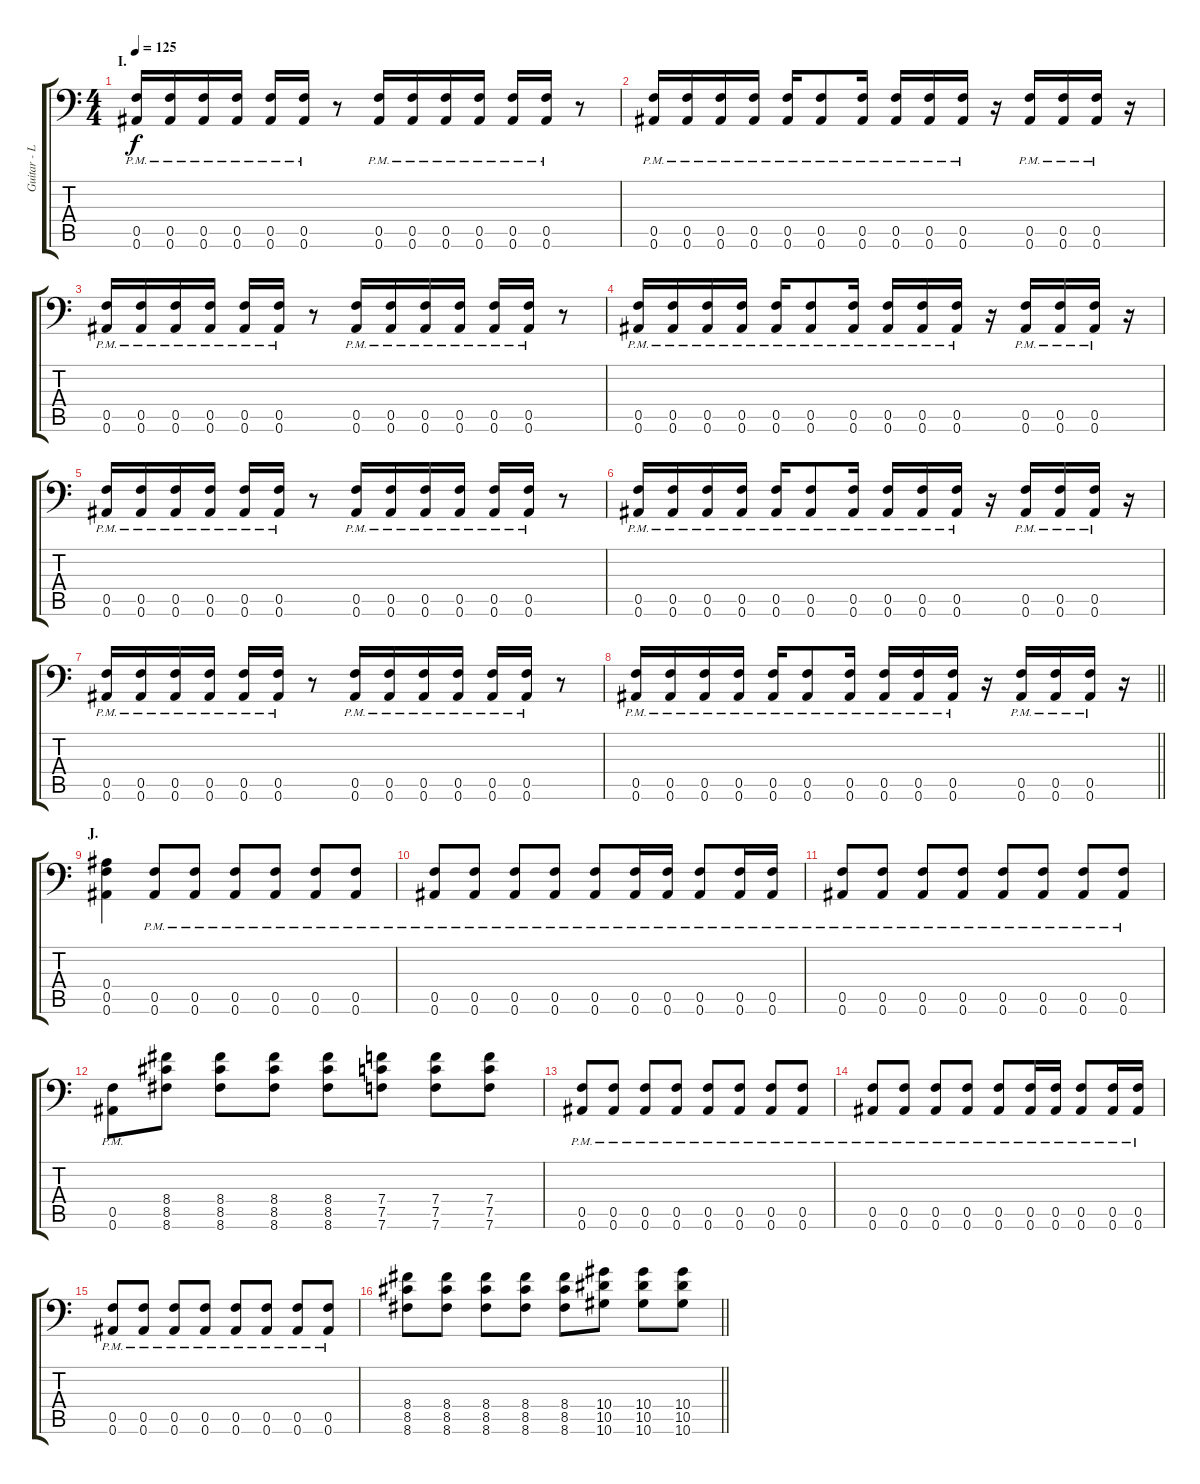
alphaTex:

\track ("Guitar - Left" "Guitar - L") {instrument distortionguitar}
\staff {score tabs}
\tuning (C4 G3 Eb3 Bb2 F2 Bb1) {hide}
\ts (4 4)
\section ("" "I.")
\tempo 125
\clef f4
\ks c
(0.5{pm} 0.6{pm}).16{dy f} (0.5{pm} 0.6{pm}).16 (0.5{pm} 0.6{pm}).16 (0.5{pm} 0.6{pm}).16 (0.5{pm} 0.6{pm}).16 (0.5{pm} 0.6{pm}).16 r.8 (0.5{pm} 0.6{pm}).16 (0.5{pm} 0.6{pm}).16 (0.5{pm} 0.6{pm}).16 (0.5{pm} 0.6{pm}).16 (0.5{pm} 0.6{pm}).16 (0.5{pm} 0.6{pm}).16 r.8 |
(0.5{pm} 0.6{pm}).16 (0.5{pm} 0.6{pm}).16 (0.5{pm} 0.6{pm}).16 (0.5{pm} 0.6{pm}).16 (0.5{pm} 0.6{pm}).16 (0.5{pm} 0.6{pm}).8 (0.5{pm} 0.6{pm}).16 (0.5{pm} 0.6{pm}).16 (0.5{pm} 0.6{pm}).16 (0.5{pm} 0.6{pm}).16 r.16 (0.5{pm} 0.6{pm}).16 (0.5{pm} 0.6{pm}).16 (0.5{pm} 0.6{pm}).16 r.16 |
(0.5{pm} 0.6{pm}).16 (0.5{pm} 0.6{pm}).16 (0.5{pm} 0.6{pm}).16 (0.5{pm} 0.6{pm}).16 (0.5{pm} 0.6{pm}).16 (0.5{pm} 0.6{pm}).16 r.8 (0.5{pm} 0.6{pm}).16 (0.5{pm} 0.6{pm}).16 (0.5{pm} 0.6{pm}).16 (0.5{pm} 0.6{pm}).16 (0.5{pm} 0.6{pm}).16 (0.5{pm} 0.6{pm}).16 r.8 |
(0.5{pm} 0.6{pm}).16 (0.5{pm} 0.6{pm}).16 (0.5{pm} 0.6{pm}).16 (0.5{pm} 0.6{pm}).16 (0.5{pm} 0.6{pm}).16 (0.5{pm} 0.6{pm}).8 (0.5{pm} 0.6{pm}).16 (0.5{pm} 0.6{pm}).16 (0.5{pm} 0.6{pm}).16 (0.5{pm} 0.6{pm}).16 r.16 (0.5{pm} 0.6{pm}).16 (0.5{pm} 0.6{pm}).16 (0.5{pm} 0.6{pm}).16 r.16 |
(0.5{pm} 0.6{pm}).16 (0.5{pm} 0.6{pm}).16 (0.5{pm} 0.6{pm}).16 (0.5{pm} 0.6{pm}).16 (0.5{pm} 0.6{pm}).16 (0.5{pm} 0.6{pm}).16 r.8 (0.5{pm} 0.6{pm}).16 (0.5{pm} 0.6{pm}).16 (0.5{pm} 0.6{pm}).16 (0.5{pm} 0.6{pm}).16 (0.5{pm} 0.6{pm}).16 (0.5{pm} 0.6{pm}).16 r.8 |
(0.5{pm} 0.6{pm}).16 (0.5{pm} 0.6{pm}).16 (0.5{pm} 0.6{pm}).16 (0.5{pm} 0.6{pm}).16 (0.5{pm} 0.6{pm}).16 (0.5{pm} 0.6{pm}).8 (0.5{pm} 0.6{pm}).16 (0.5{pm} 0.6{pm}).16 (0.5{pm} 0.6{pm}).16 (0.5{pm} 0.6{pm}).16 r.16 (0.5{pm} 0.6{pm}).16 (0.5{pm} 0.6{pm}).16 (0.5{pm} 0.6{pm}).16 r.16 |
(0.5{pm} 0.6{pm}).16 (0.5{pm} 0.6{pm}).16 (0.5{pm} 0.6{pm}).16 (0.5{pm} 0.6{pm}).16 (0.5{pm} 0.6{pm}).16 (0.5{pm} 0.6{pm}).16 r.8 (0.5{pm} 0.6{pm}).16 (0.5{pm} 0.6{pm}).16 (0.5{pm} 0.6{pm}).16 (0.5{pm} 0.6{pm}).16 (0.5{pm} 0.6{pm}).16 (0.5{pm} 0.6{pm}).16 r.8 |
\barLineRight lightlight
(0.5{pm} 0.6{pm}).16 (0.5{pm} 0.6{pm}).16 (0.5{pm} 0.6{pm}).16 (0.5{pm} 0.6{pm}).16 (0.5{pm} 0.6{pm}).16 (0.5{pm} 0.6{pm}).8 (0.5{pm} 0.6{pm}).16 (0.5{pm} 0.6{pm}).16 (0.5{pm} 0.6{pm}).16 (0.5{pm} 0.6{pm}).16 r.16 (0.5{pm} 0.6{pm}).16 (0.5{pm} 0.6{pm}).16 (0.5{pm} 0.6{pm}).16 r.16 |
\section ("" "J.")
(0.4 0.5 0.6).4 (0.5{pm} 0.6{pm}).8 (0.5{pm} 0.6{pm}).8 (0.5{pm} 0.6{pm}).8 (0.5{pm} 0.6{pm}).8 (0.5{pm} 0.6{pm}).8 (0.5{pm} 0.6{pm}).8 |
(0.5{pm} 0.6{pm}).8 (0.5{pm} 0.6{pm}).8 (0.5{pm} 0.6{pm}).8 (0.5{pm} 0.6{pm}).8 (0.5{pm} 0.6{pm}).8 (0.5{pm} 0.6{pm}).16 (0.5{pm} 0.6{pm}).16 (0.5{pm} 0.6{pm}).8 (0.5{pm} 0.6{pm}).16 (0.5{pm} 0.6{pm}).16 |
(0.5{pm} 0.6{pm}).8 (0.5{pm} 0.6{pm}).8 (0.5{pm} 0.6{pm}).8 (0.5{pm} 0.6{pm}).8 (0.5{pm} 0.6{pm}).8 (0.5{pm} 0.6{pm}).8 (0.5{pm} 0.6{pm}).8 (0.5{pm} 0.6{pm}).8 |
(0.5{pm} 0.6{pm}).8 (8.4 8.5 8.6).8 (8.4 8.5 8.6).8 (8.4 8.5 8.6).8 (8.4 8.5 8.6).8 (7.4 7.5 7.6).8 (7.4 7.5 7.6).8 (7.4 7.5 7.6).8 |
(0.5{pm} 0.6{pm}).8 (0.5{pm} 0.6{pm}).8 (0.5{pm} 0.6{pm}).8 (0.5{pm} 0.6{pm}).8 (0.5{pm} 0.6{pm}).8 (0.5{pm} 0.6{pm}).8 (0.5{pm} 0.6{pm}).8 (0.5{pm} 0.6{pm}).8 |
(0.5{pm} 0.6{pm}).8 (0.5{pm} 0.6{pm}).8 (0.5{pm} 0.6{pm}).8 (0.5{pm} 0.6{pm}).8 (0.5{pm} 0.6{pm}).8 (0.5{pm} 0.6{pm}).16 (0.5{pm} 0.6{pm}).16 (0.5{pm} 0.6{pm}).8 (0.5{pm} 0.6{pm}).16 (0.5{pm} 0.6{pm}).16 |
(0.5{pm} 0.6{pm}).8 (0.5{pm} 0.6{pm}).8 (0.5{pm} 0.6{pm}).8 (0.5{pm} 0.6{pm}).8 (0.5{pm} 0.6{pm}).8 (0.5{pm} 0.6{pm}).8 (0.5{pm} 0.6{pm}).8 (0.5{pm} 0.6{pm}).8 |
\barLineRight lightlight
(8.4 8.5 8.6).8 (8.4 8.5 8.6).8 (8.4 8.5 8.6).8 (8.4 8.5 8.6).8 (8.4 8.5 8.6).8 (10.4 10.5 10.6).8 (10.4 10.5 10.6).8 (10.4 10.5 10.6).8
